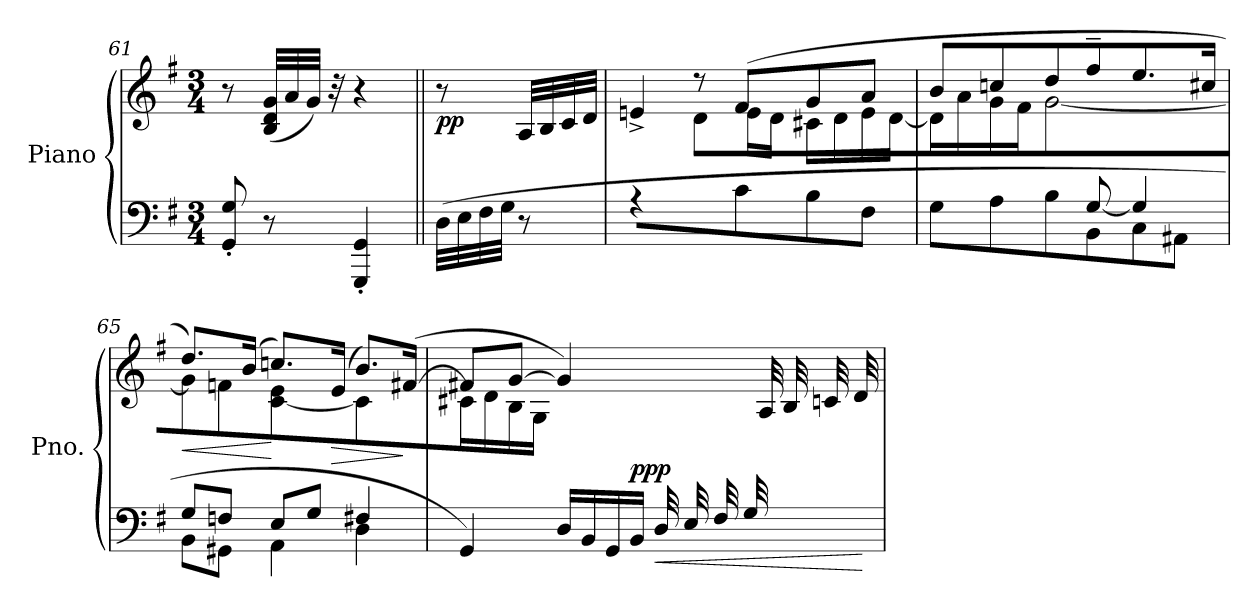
**kern	**kern	**dynam
*part1	*part1	*part1
*staff2	*staff1	*staff1/2
*I"Piano	*	*
*I'Pno.	*	*
!!LO:LB:g=z
*clefF4	*clefG2	*
*k[f#]	*k[f#]	*
*M3/4	*M3/4	*
=61	=61	=61
8GG/' 8G/'	8r	.
8r	(<32B/ 32d/ 32g/LLL	.
.	32a/	.
.	32g/JJJ)	.
.	32r	.
4GGG/' 4GG/'	4r	.
=62||	=62||	=62||
!	!	!LO:DY:b
(>32D\LLL	8r	pp
32E\	.	.
32F#\	.	.
32G\JJJ	.	.
8r	32A/LLL	.
.	32B/	.
.	32c/	.
.	32d/JJJ	.
=63	=63	=63
*	*^	*
*	*	*^	*
4r	4en^/	4.ryy	4ryy	.
8ryy	8r)	.	(<8d\L	.
8c\	(>8f#/L	16e\LL	4.ryy	.
.	.	16d\JJ	.	.
8B\	8g/	16c#X\LL	.	.
.	.	16d\	.	.
8F#\J	8a/J	16e\	.	.
.	.	[16d\JJ	.	.
*	*	*v	*v	*
=64	=64	=64	=64
*^	*	*	*
8G\L	4.ryy	8b/L	16d\LL]	.
.	.	.	16a\	.
8A\	.	8ccn/	16g\	.
.	.	.	16f#\JJ	.
8B\	.	8dd/	[2g\	.
8BB\	[8G/	8ff#~/	.	.
8C\	4G/]	8.ee/	.	.
8AA#X\J	.	.	.	.
.	.	16cc#X/Jk	.	.
!!LO:LB:g=z	!!
=65	=65	=65	=65	=65
!	!	!	!	!LO:HP:b
8G/L	8BB\L	8.dd/L)	8g\L]	<
8Fn/J	8GG#X\J	.	8fn\J	.
.	.	(>16b/Jk	.	.
8E/L	4AA\	8.ccn/L)	[4c\ 4e\	[
8G/J	.	.	.	.
!	!	!	!	!LO:HP:b
.	.	(>16e/Jk	.	>
4F#X/	4D\	8.b/L)	4c\]	.
.	.	(>[16f#X/Jk	.	]
=66	=66	=66	=66	=66
2ryy	4GG/)	8f#X/L]	(<16c#X\LL	.
.	.	.	16d\	.
.	.	[8g/J	16B\	.
.	.	.	16G\JJ	.
.	16D/LL	4g/])	2ryy	.
.	16BB/	.	.	.
.	16GG/)	.	.	.
!	!	!	!	!LO:DY:a=2
.	16BB/JJ	.	.	ppp
!	!	!	!	!LO:HP:b=2
32D/LLL	4rGGyy	8ryy	.	<
32E/	.	.	.	.
32F#/	.	.	.	.
32G/	.	.	.	.
8ryy	.	32A/	.	.
.	.	32B/	.	.
.	.	32cn/	.	.
.	.	32d/JJJ	.	.
*v	*v	*	*	*
*	*v	*v	*
.	.	[
=	=	=
*-	*-	*-
